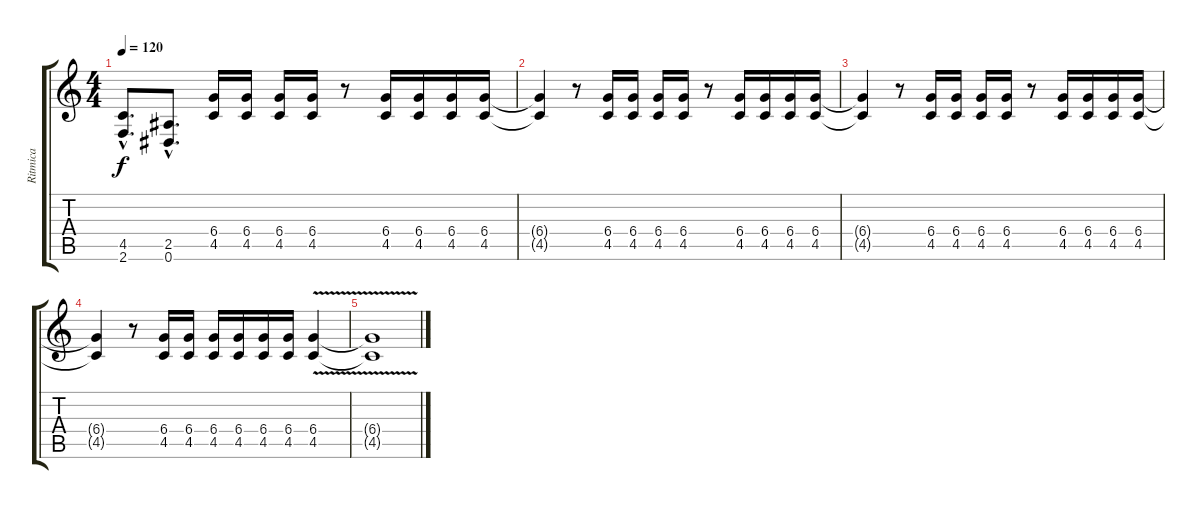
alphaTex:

\track ("Ritmica" "Ritmica") {instrument acousticguitarnylon}
\staff {score tabs}
\tuning (Eb4 Bb3 Gb3 Db3 Ab2 Eb2) {hide}
\ts (4 4)
\tempo 120
\clef g2
\ks c
(4.5{hac} 2.6{hac}).8{d dy f} (2.5{hac} 0.6{hac}).8{d} (6.4 4.5).16 (6.4 4.5).16 (6.4 4.5).16 (6.4 4.5).16 r.8 (6.4 4.5).16 (6.4 4.5).16 (6.4 4.5).16 (6.4 4.5).16 |
(6.4{t} 4.5{t}).4 r.8 (6.4 4.5).16 (6.4 4.5).16 (6.4 4.5).16 (6.4 4.5).16 r.8 (6.4 4.5).16 (6.4 4.5).16 (6.4 4.5).16 (6.4 4.5).16 |
(6.4{t} 4.5{t}).4 r.8 (6.4 4.5).16 (6.4 4.5).16 (6.4 4.5).16 (6.4 4.5).16 r.8 (6.4 4.5).16 (6.4 4.5).16 (6.4 4.5).16 (6.4 4.5).16 |
(6.4{t} 4.5{t}).4 r.8 (6.4 4.5).16 (6.4 4.5).16 (6.4 4.5).16 (6.4 4.5).16 (6.4 4.5).16 (6.4 4.5).16 (6.4{v} 4.5).4 |
(6.4{t} 4.5{t}).1
